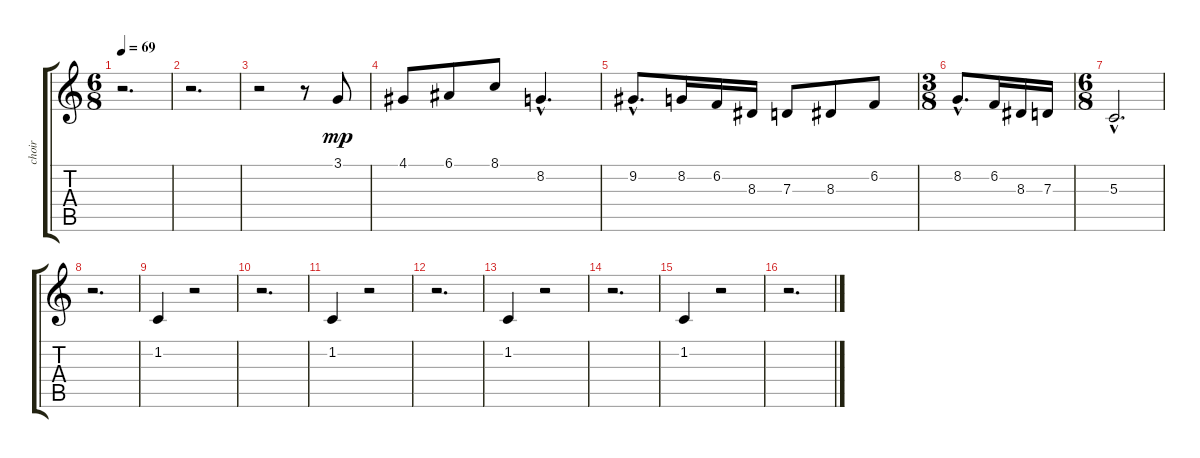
\track ("choir" "choir") {instrument choiraahs}
\staff {score tabs}
\tuning (E4 B3 G3 D3 A2 E2) {hide}
\ts (6 8)
\tempo 69
\clef g2
\ks c
r.2{d dy mp} |
r.2{d} |
r.2 r.8 3.1.8 |
4.1.8 6.1.8 8.1.8 8.2{hac}.4{d} |
9.2{hac}.8{d} 8.2.16 6.2.16 8.3.16 7.3.8 8.3.8 6.2.8 |
\ts (3 8)
8.2{hac}.8{d} 6.2.16 8.3.16 7.3.16 |
\ts (6 8)
5.3{hac}.2{d} |
r.2{d} |
1.2.4 r.2 |
r.2{d} |
1.2.4 r.2 |
r.2{d} |
1.2.4 r.2 |
r.2{d} |
1.2.4 r.2 |
r.2{d}
